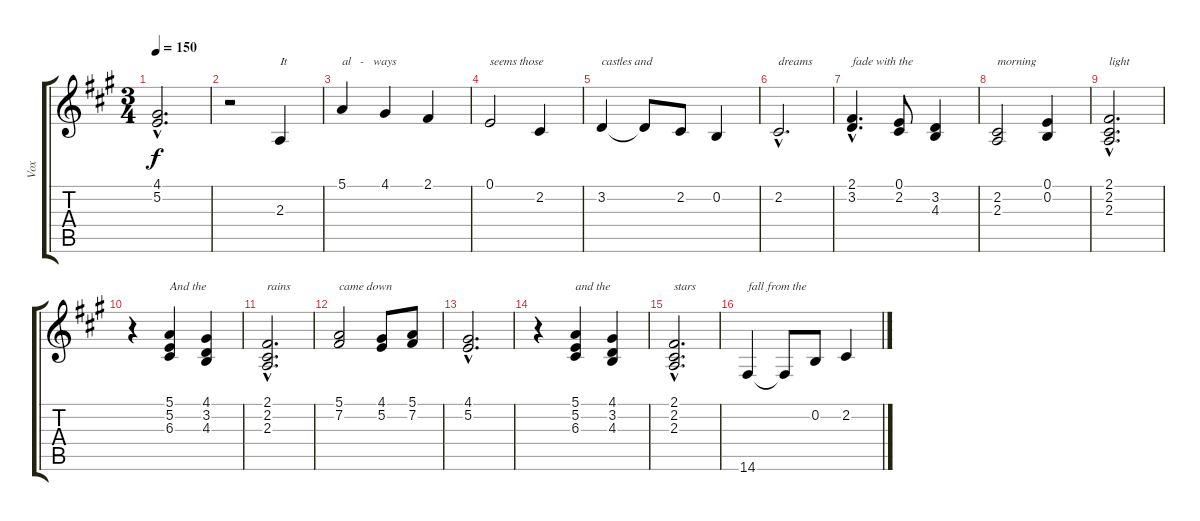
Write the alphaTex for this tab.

\track ("Vox" "Vox") {instrument violin}
\staff {score tabs}
\tuning (E4 B3 G3 D3 A2 E2) {hide}
\ts (3 4)
\tempo 150
\clef g2
\ks f#minor
(4.1{hac} 5.2{hac}).2{d dy f} |
r.2 2.3.4{txt "It"} |
5.1.4{txt "al   -   ways"} 4.1.4 2.1.4 |
0.1.2{txt "seems those"} 2.2.4 |
3.2.4{txt "castles and"} 3.2{t}.8 2.2.8 0.2.4 |
2.2{hac}.2{d txt "dreams"} |
(2.1{hac} 3.2{hac}).4{d txt "fade with the"} (0.1 2.2).8 (3.2 4.3).4 |
(2.2 2.3).2{txt "morning"} (0.1 0.2).4 |
(2.1{hac} 2.2{hac} 2.3{hac}).2{d txt "light"} |
r.4 (5.1 5.2 6.3).4{txt "And the"} (4.1 3.2 4.3).4 |
(2.1{hac} 2.2{hac} 2.3{hac}).2{d txt "rains"} |
(5.1 7.2).2{txt "came down"} (4.1 5.2).8 (5.1 7.2).8 |
(4.1{hac} 5.2{hac}).2{d} |
r.4 (5.1 5.2 6.3).4{txt "and the"} (4.1 3.2 4.3).4 |
(2.1{hac} 2.2{hac} 2.3{hac}).2{d txt "stars"} |
14.6.4{txt "fall from the"} 14.6{t}.8 0.2.8 2.2.4
